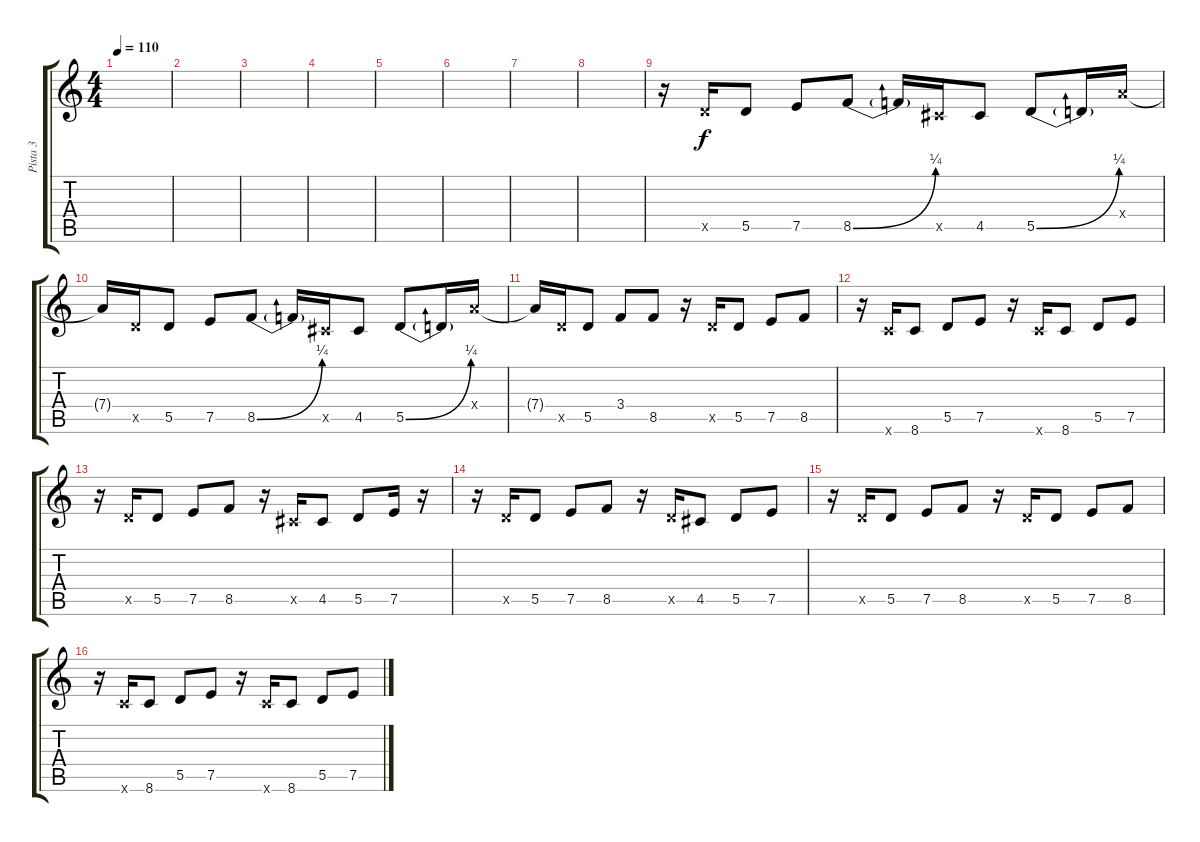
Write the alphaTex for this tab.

\track ("Pista 3" "Pista 3") {instrument overdrivenguitar}
\staff {score tabs}
\tuning (E4 B3 G3 D3 A2 E2) {hide}
\ts (4 4)
\tempo 110
\clef g2
\ks c
|
|
|
|
|
|
|
|
r.16 5.5{x}.16 5.5.8 7.5.8 8.5{be (bend 0 0 60 1)}.8 8.5{t}.16 4.5{x}.16 4.5.8 5.5{be (bend 0 0 60 1)}.8 5.5{t}.16 7.4{x}.16 |
7.4{t}.16 5.5{x}.16 5.5.8 7.5.8 8.5{be (bend 0 0 60 1)}.8 8.5{t}.16 4.5{x}.16 4.5.8 5.5{be (bend 0 0 60 1)}.8 5.5{t}.16 7.4{x}.16 |
7.4{t}.16 5.5{x}.16 5.5.8 3.4.8 8.5.8{volume 4} r.16 5.5{x}.16 5.5.8 7.5.8 8.5.8 |
r.16 8.6{x}.16 8.6.8 5.5.8 7.5.8 r.16 8.6{x}.16 8.6.8 5.5.8 7.5.8 |
r.16 5.5{x}.16 5.5.8 7.5.8 8.5.8 r.16 4.5{x}.16 4.5.8 5.5.8 7.5.16 r.16 |
r.16 5.5{x}.16 5.5.8 7.5.8 8.5.8 r.16 5.5{x}.16 4.5.8 5.5.8 7.5.8 |
r.16 5.5{x}.16 5.5.8 7.5.8 8.5.8 r.16 5.5{x}.16 5.5.8 7.5.8 8.5.8 |
r.16 8.6{x}.16 8.6.8 5.5.8 7.5.8 r.16 8.6{x}.16 8.6.8 5.5.8 7.5.8
